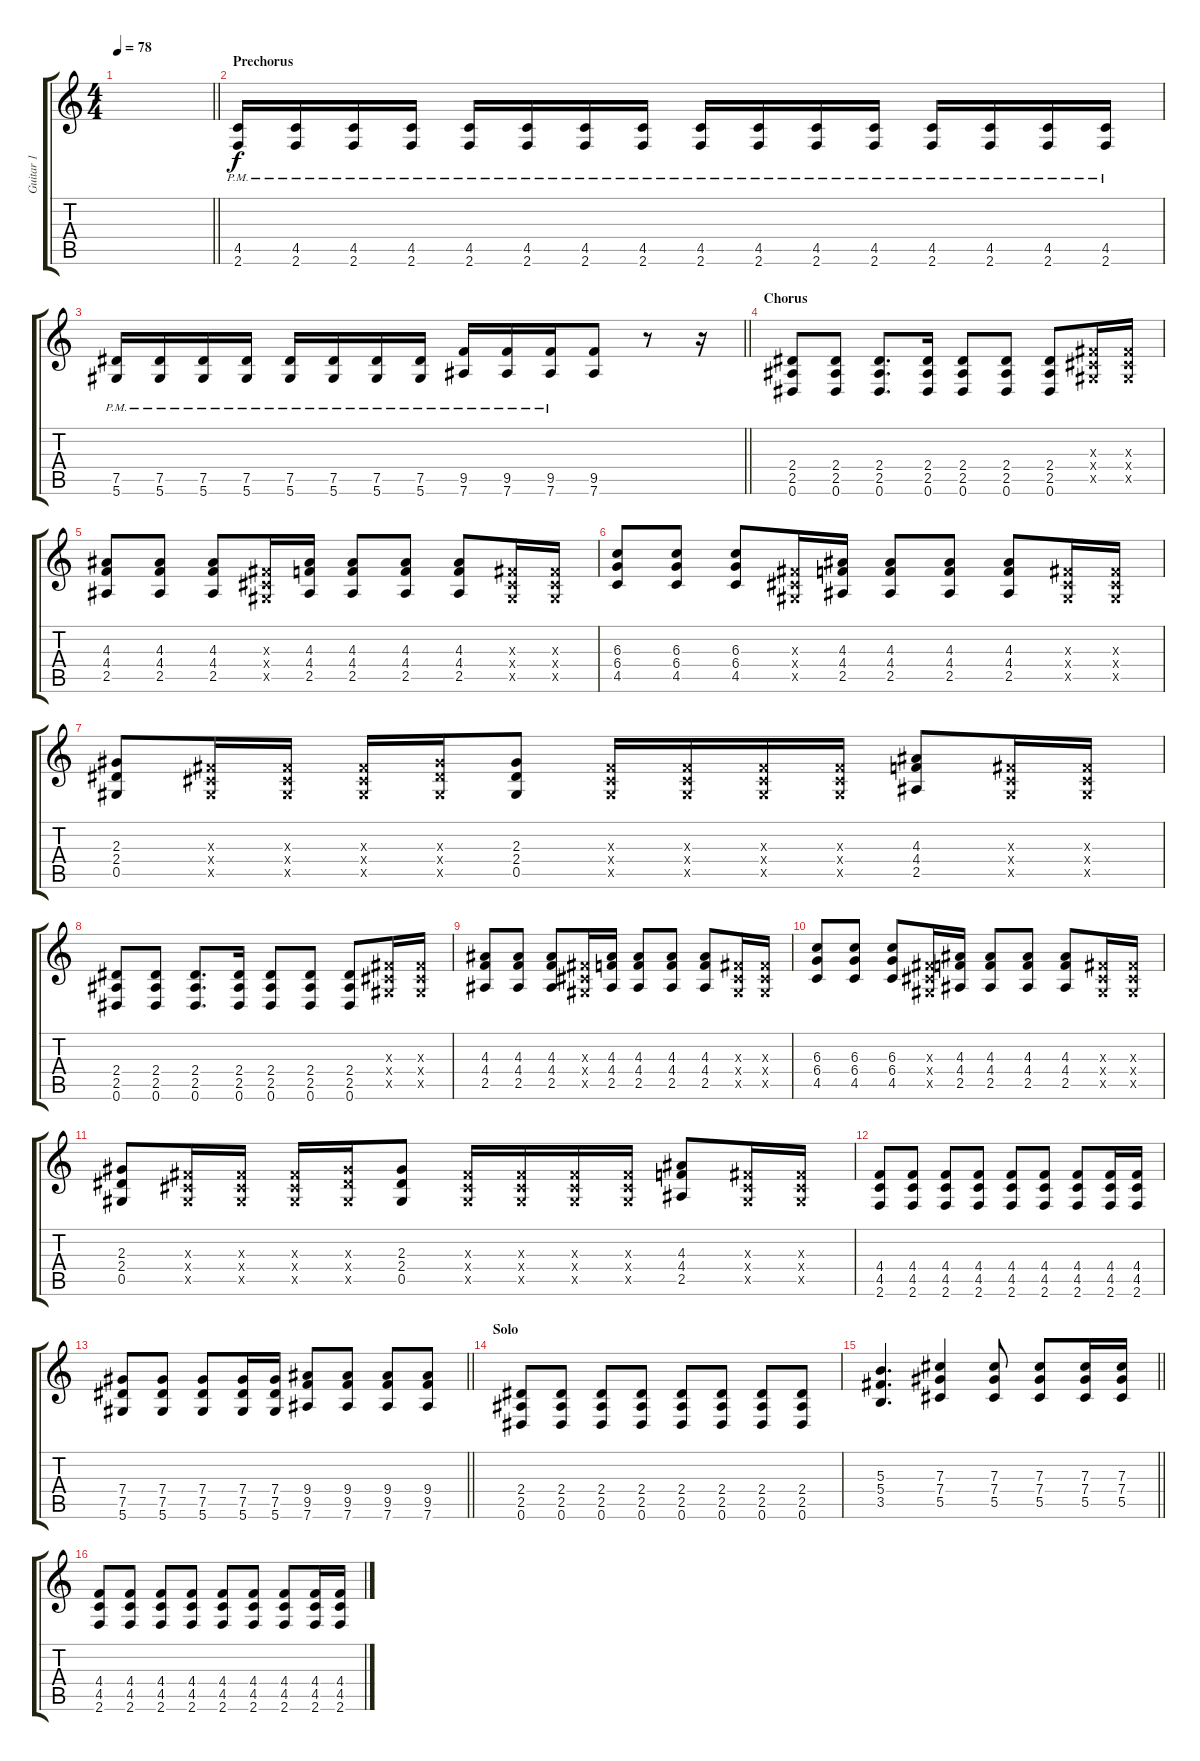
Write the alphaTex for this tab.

\track ("Guitar 1" "Guitar 1") {instrument distortionguitar}
\staff {score tabs}
\tuning (Eb4 Bb3 Gb3 Db3 Ab2 Eb2) {hide}
\ts (4 4)
\tempo 78
\clef g2
\barLineRight lightlight
\ks c
|
\section ("" "Prechorus")
(4.5{pm} 2.6{pm}).16{volume 12 instrument distortionguitar} (4.5{pm} 2.6{pm}).16 (4.5{pm} 2.6{pm}).16 (4.5{pm} 2.6{pm}).16 (4.5{pm} 2.6{pm}).16 (4.5{pm} 2.6{pm}).16 (4.5{pm} 2.6{pm}).16 (4.5{pm} 2.6{pm}).16 (4.5{pm} 2.6{pm}).16 (4.5{pm} 2.6{pm}).16 (4.5{pm} 2.6{pm}).16 (4.5{pm} 2.6{pm}).16 (4.5{pm} 2.6{pm}).16 (4.5{pm} 2.6{pm}).16 (4.5{pm} 2.6{pm}).16 (4.5{pm} 2.6{pm}).16 |
\barLineRight lightlight
(7.5{pm} 5.6{pm}).16 (7.5{pm} 5.6{pm}).16 (7.5{pm} 5.6{pm}).16 (7.5{pm} 5.6{pm}).16 (7.5{pm} 5.6{pm}).16 (7.5{pm} 5.6{pm}).16 (7.5{pm} 5.6{pm}).16 (7.5{pm} 5.6{pm}).16 (9.5{pm} 7.6{pm}).16 (9.5{pm} 7.6{pm}).16 (9.5{pm} 7.6{pm}).16 (9.5 7.6).8 r.8 r.16 |
\section ("" "Chorus")
(2.4 2.5 0.6).8{volume 16} (2.4 2.5 0.6).8 (2.4 2.5 0.6).8{d} (2.4 2.5 0.6).16 (2.4 2.5 0.6).8 (2.4 2.5 0.6).8 (2.4 2.5 0.6).8 (0.3{x} 0.4{x} 0.5{x}).16 (0.3{x} 0.4{x} 0.5{x}).16 |
(4.3 4.4 2.5).8 (4.3 4.4 2.5).8 (4.3 4.4 2.5).8 (0.3{x} 0.4{x} 0.5{x}).16 (4.3 4.4 2.5).16 (4.3 4.4 2.5).8 (4.3 4.4 2.5).8 (4.3 4.4 2.5).8 (0.3{x} 0.4{x} 0.5{x}).16 (0.3{x} 0.4{x} 0.5{x}).16 |
(6.3 6.4 4.5).8 (6.3 6.4 4.5).8 (6.3 6.4 4.5).8 (0.3{x} 0.4{x} 0.5{x}).16 (4.3 4.4 2.5).16 (4.3 4.4 2.5).8 (4.3 4.4 2.5).8 (4.3 4.4 2.5).8 (0.3{x} 0.4{x} 0.5{x}).16 (0.3{x} 0.4{x} 0.5{x}).16 |
(2.3 2.4 0.5).8 (0.3{x} 0.4{x} 0.5{x}).16 (0.3{x} 0.4{x} 0.5{x}).16 (0.3{x} 0.4{x} 0.5{x}).16 (2.3{x} 2.4{x} 0.5{x}).16 (2.3 2.4 0.5).8 (0.3{x} 0.4{x} 0.5{x}).16 (0.3{x} 0.4{x} 0.5{x}).16 (0.3{x} 0.4{x} 0.5{x}).16 (0.3{x} 0.4{x} 0.5{x}).16 (4.3 4.4 2.5).8 (0.3{x} 0.4{x} 0.5{x}).16 (0.3{x} 0.4{x} 0.5{x}).16 |
(2.4 2.5 0.6).8 (2.4 2.5 0.6).8 (2.4 2.5 0.6).8{d} (2.4 2.5 0.6).16 (2.4 2.5 0.6).8 (2.4 2.5 0.6).8 (2.4 2.5 0.6).8 (0.3{x} 0.4{x} 0.5{x}).16 (0.3{x} 0.4{x} 0.5{x}).16 |
(4.3 4.4 2.5).8 (4.3 4.4 2.5).8 (4.3 4.4 2.5).8 (0.3{x} 0.4{x} 0.5{x}).16 (4.3 4.4 2.5).16 (4.3 4.4 2.5).8 (4.3 4.4 2.5).8 (4.3 4.4 2.5).8 (0.3{x} 0.4{x} 0.5{x}).16 (0.3{x} 0.4{x} 0.5{x}).16 |
(6.3 6.4 4.5).8 (6.3 6.4 4.5).8 (6.3 6.4 4.5).8 (0.3{x} 0.4{x} 0.5{x}).16 (4.3 4.4 2.5).16 (4.3 4.4 2.5).8 (4.3 4.4 2.5).8 (4.3 4.4 2.5).8 (0.3{x} 0.4{x} 0.5{x}).16 (0.3{x} 0.4{x} 0.5{x}).16 |
(2.3 2.4 0.5).8 (0.3{x} 0.4{x} 0.5{x}).16 (0.3{x} 0.4{x} 0.5{x}).16 (0.3{x} 0.4{x} 0.5{x}).16 (2.3{x} 2.4{x} 0.5{x}).16 (2.3 2.4 0.5).8 (0.3{x} 0.4{x} 0.5{x}).16 (0.3{x} 0.4{x} 0.5{x}).16 (0.3{x} 0.4{x} 0.5{x}).16 (0.3{x} 0.4{x} 0.5{x}).16 (4.3 4.4 2.5).8 (0.3{x} 0.4{x} 0.5{x}).16 (0.3{x} 0.4{x} 0.5{x}).16 |
(4.4 4.5 2.6).8 (4.4 4.5 2.6).8 (4.4 4.5 2.6).8 (4.4 4.5 2.6).8 (4.4 4.5 2.6).8 (4.4 4.5 2.6).8 (4.4 4.5 2.6).8 (4.4 4.5 2.6).16 (4.4 4.5 2.6).16 |
\barLineRight lightlight
(7.4 7.5 5.6).8 (7.4 7.5 5.6).8 (7.4 7.5 5.6).8 (7.4 7.5 5.6).16 (7.4 7.5 5.6).16 (9.4 9.5 7.6).8 (9.4 9.5 7.6).8 (9.4 9.5 7.6).8 (9.4 9.5 7.6).8 |
\section ("" "Solo")
(2.4 2.5 0.6).8{volume 13} (2.4 2.5 0.6).8 (2.4 2.5 0.6).8 (2.4 2.5 0.6).8 (2.4 2.5 0.6).8 (2.4 2.5 0.6).8 (2.4 2.5 0.6).8 (2.4 2.5 0.6).8 |
\barLineRight lightlight
(5.3 5.4 3.5).4{d} (7.3 7.4 5.5).4 (7.3 7.4 5.5).8 (7.3 7.4 5.5).8 (7.3 7.4 5.5).16 (7.3 7.4 5.5).16 |
(4.4 4.5 2.6).8 (4.4 4.5 2.6).8 (4.4 4.5 2.6).8 (4.4 4.5 2.6).8 (4.4 4.5 2.6).8 (4.4 4.5 2.6).8 (4.4 4.5 2.6).8 (4.4 4.5 2.6).16 (4.4 4.5 2.6).16
